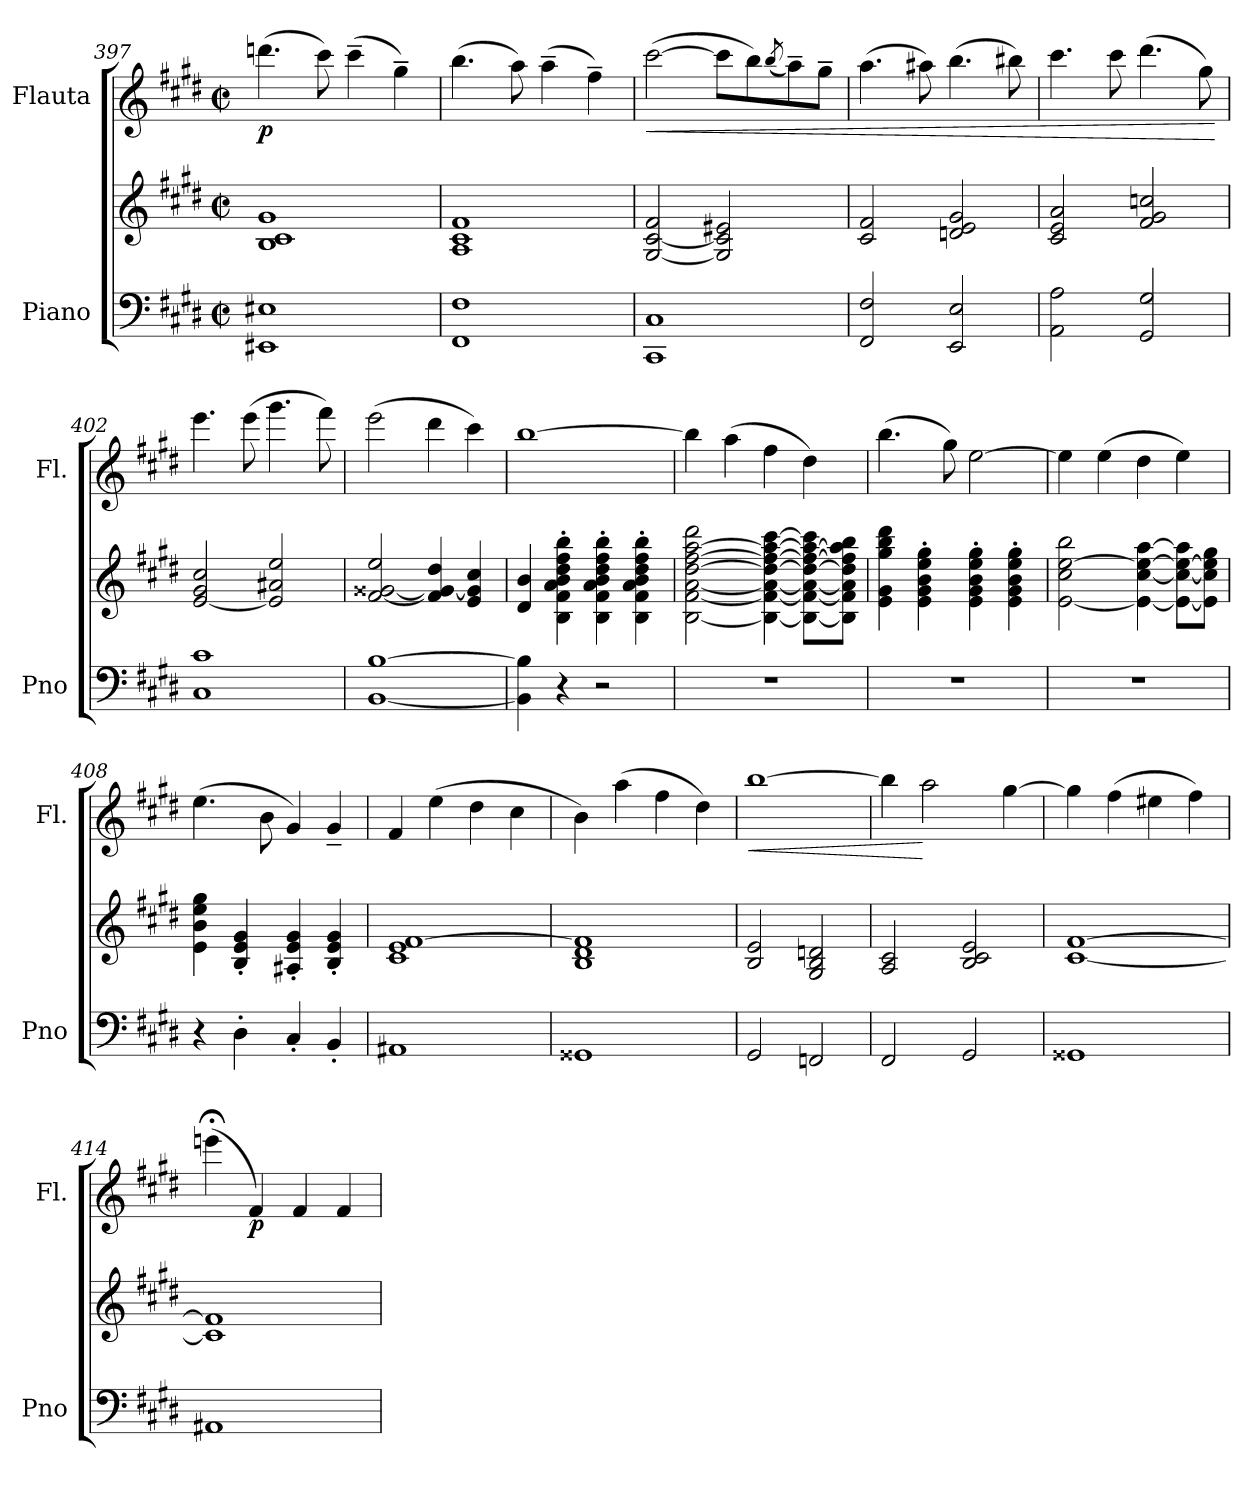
**kern	**kern	**kern	**dynam
*part2	*part2	*part1	*part1
*staff3	*staff2	*staff1	*staff1
*I"Piano	*	*I"Flauta	*
*I'Pno	*	*I'Fl.	*
*clefF4	*clefG2	*clefG2	*
*k[f#c#g#d#]	*k[f#c#g#d#]	*k[f#c#g#d#]	*
*M2/2	*M2/2	*M2/2	*
*met(c|)	*met(c|)	*met(c|)	*
=397	=397	=397	=397
!	!	!	!LO:DY:b
1EE#X 1E#X	1B 1c# 1g#	(4.dddn\	p
.	.	8ccc#\)	.
.	.	(4ccc#~\	.
.	.	4gg#~\)	.
=398	=398	=398	=398
1FF# 1F#	1A 1c# 1f#	(4.bb\	.
.	.	8aa\)	.
.	.	(4aa~\	.
.	.	4ff#~\)	.
=399	=399	=399	=399
!	!	!	!LO:HP:b
1CC# 1C#	[2G#/ [2c#/ 2f#/	([2ccc#\	<
.	2G#/] 2c#/] 2e#X/	8ccc#\L]	.
.	.	8bb\)	.
.	.	(8qbb/	.
.	.	8aa~\)	.
.	.	8gg#~\J	.
!!LO:PB:g=z
=400	=400	=400	=400
2FF#/ 2F#/	2c#/ 2f#/	(4.aa\	.
.	.	8aa#X\)	.
2EE/ 2E/	2dn/ 2e/ 2g#/	(4.bb\	.
.	.	8bb#X\)	.
=401	=401	=401	=401
2AA\ 2A\	2c#/ 2e/ 2a/	4.ccc#\	.
.	.	8ccc#\	.
2GG#/ 2G#/	2f#/ 2g#/ 2ccn/	(4.ddd#\	.
.	.	8gg#\)	.
.	.	.	[
=402	=402	=402	=402
1C# 1c#	[2e/ 2g#/ 2cc#/	4.eee\	.
.	.	(8eee\	.
.	2e/] 2a#X/ 2ee/	4.ggg#\	.
.	.	8fff#\)	.
=403	=403	=403	=403
[1BB [1B	[2f#/ [2g##X/ 2ee/	(2eee\	.
.	4f#/] 4g##/_ 4dd#/	4ddd#\	.
.	4e/ 4g##/] 4cc#/	4ccc#\)	.
=404	=404	=404	=404
4BB\] 4B\]	4d#/ 4b/	[1bb	.
4r	4B\' 4f#\' 4a\' 4b\' 4dd#\' 4ff#\' 4bb\'	.	.
2r	4B\' 4f#\' 4a\' 4b\' 4dd#\' 4ff#\' 4bb\'	.	.
.	4B\' 4f#\' 4a\' 4b\' 4dd#\' 4ff#\' 4bb\'	.	.
!!LO:LB:g=z
=405	=405	=405	=405
1r	[2B\ [2f#\ [2a\ [2dd#\ [2ff#\ [2aa\ 2ddd#\	4bb\]	.
.	.	(4aa\	.
.	4B\_ 4f#\_ 4a\_ 4dd#\_ 4ff#\_ 4aa\_ [4ccc#\	4ff#\	.
.	8B\_ 8f#\_ 8a\_ 8dd#\_ 8ff#\_ 8aa\_ 8ccc#\]L	4dd#\)	.
.	8B\] 8f#\] 8a\] 8dd#\] 8ff#\] 8aa\] 8bb\J	.	.
=406	=406	=406	=406
1r	4e\ 4g#\ 4gg#\ 4bb\ 4ddd#\	(4.bb\	.
.	4e\' 4g#\' 4b\' 4ee\' 4gg#\'	.	.
.	.	8gg#\)	.
.	4e\' 4g#\' 4b\' 4ee\' 4gg#\'	[2ee\	.
.	4e\' 4g#\' 4b\' 4ee\' 4gg#\'	.	.
=407	=407	=407	=407
1r	[2e\ 2cc#\ [2ee\ 2bb\	4ee\]	.
.	.	(4ee\	.
.	4e\_ [4cc#\ 4ee\_ [4aa\	4dd#\	.
.	8e\_ 8cc#\_ 8ee\_ 8aa\]L	4ee\)	.
.	8e\] 8cc#\] 8ee\] 8gg#\J	.	.
=408	=408	=408	=408
4r	4e\ 4b\ 4ee\ 4gg#\	(4.ee\	.
4D#'\	4B/' 4e/' 4g#/'	.	.
.	.	8b\	.
4C#'/	4A#X/' 4e/' 4g#/'	4g#/)	.
4BB'/	4B/' 4e/' 4g#/'	4g#~/	.
=409	=409	=409	=409
1AA#X	1c# 1e [1f#	4f#/	.
.	.	(4ee\	.
.	.	4dd#\	.
.	.	4cc#\	.
=410	=410	=410	=410
1GG##X	1B 1d# 1f#]	4b\)	.
.	.	(4aa\	.
.	.	4ff#\	.
.	.	4dd#\)	.
=411	=411	=411	=411
!	!	!	!LO:HP:b
2GG#/	2B/ 2e/	[1bb	<
2FFn/	2G#/ 2B/ 2dn/	.	.
!!LO:LB:g=z
=412	=412	=412	=412
2FF#/	2A/ 2c#/	4bb\]	.
.	.	2aa\	[
2GG#/	2B/ 2c#/ 2e/	.	.
.	.	[4gg#\	.
=413	=413	=413	=413
1GG##X	[1c# [1f#	4gg#\]	.
.	.	(4ff#\	.
.	.	4ee#X\	.
.	.	4ff#\)	.
=414	=414	=414	=414
1AA#X	1c#] 1f#]	(4eeen;<\	.
!	!	!	!LO:DY:b
.	.	4f#/)	p
.	.	4f#/	.
.	.	4f#/	.
=	=	=	=
*-	*-	*-	*-
